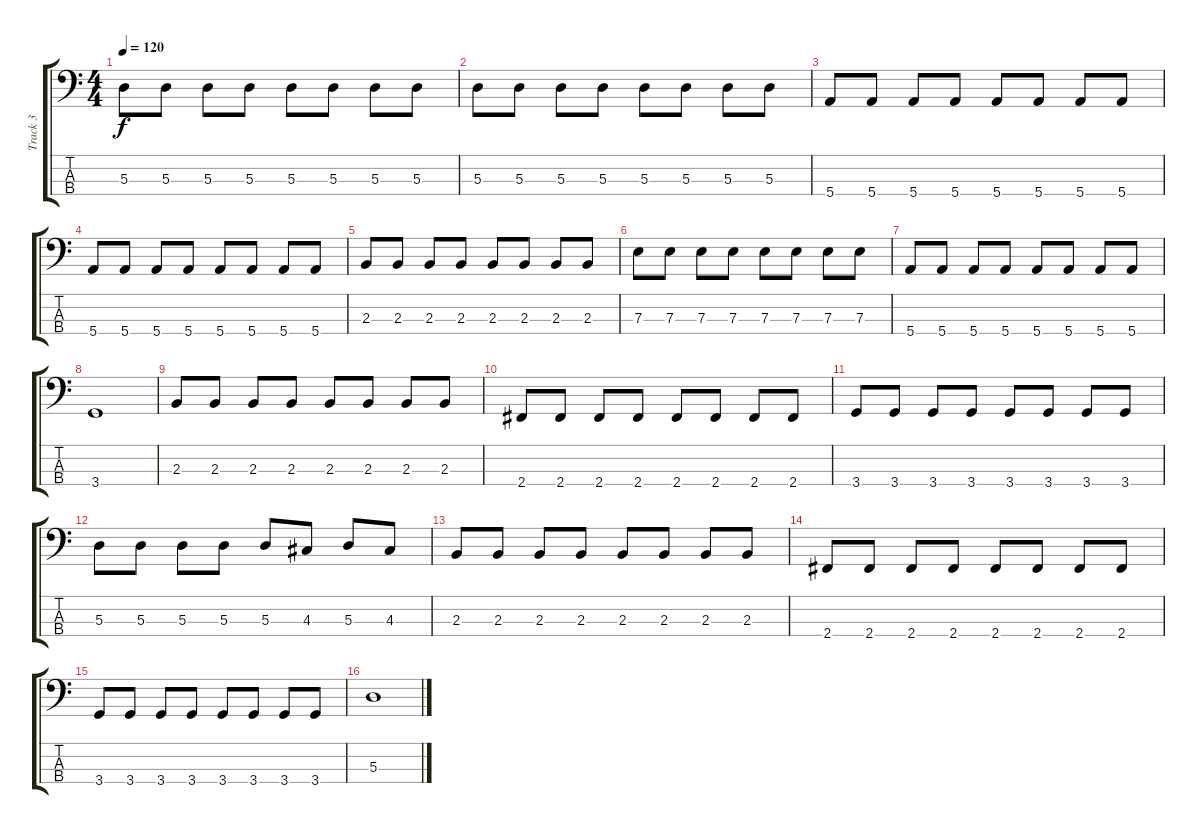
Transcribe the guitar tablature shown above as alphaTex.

\track ("Track 3" "Track 3") {instrument electricbassfinger}
\staff {score tabs}
\tuning (G2 D2 A1 E1) {hide}
\ts (4 4)
\tempo 120
\clef f4
\ks c
5.3.8{dy f} 5.3.8 5.3.8 5.3.8 5.3.8 5.3.8 5.3.8 5.3.8 |
5.3.8 5.3.8 5.3.8 5.3.8 5.3.8 5.3.8 5.3.8 5.3.8 |
5.4.8 5.4.8 5.4.8 5.4.8 5.4.8 5.4.8 5.4.8 5.4.8 |
5.4.8 5.4.8 5.4.8 5.4.8 5.4.8 5.4.8 5.4.8 5.4.8 |
2.3.8 2.3.8 2.3.8 2.3.8 2.3.8 2.3.8 2.3.8 2.3.8 |
7.3.8 7.3.8 7.3.8 7.3.8 7.3.8 7.3.8 7.3.8 7.3.8 |
5.4.8 5.4.8 5.4.8 5.4.8 5.4.8 5.4.8 5.4.8 5.4.8 |
3.4.1 |
2.3.8 2.3.8 2.3.8 2.3.8 2.3.8 2.3.8 2.3.8 2.3.8 |
2.4.8 2.4.8 2.4.8 2.4.8 2.4.8 2.4.8 2.4.8 2.4.8 |
3.4.8 3.4.8 3.4.8 3.4.8 3.4.8 3.4.8 3.4.8 3.4.8 |
5.3.8 5.3.8 5.3.8 5.3.8 5.3.8 4.3.8 5.3.8 4.3.8 |
2.3.8 2.3.8 2.3.8 2.3.8 2.3.8 2.3.8 2.3.8 2.3.8 |
2.4.8 2.4.8 2.4.8 2.4.8 2.4.8 2.4.8 2.4.8 2.4.8 |
3.4.8 3.4.8 3.4.8 3.4.8 3.4.8 3.4.8 3.4.8 3.4.8 |
5.3.1
